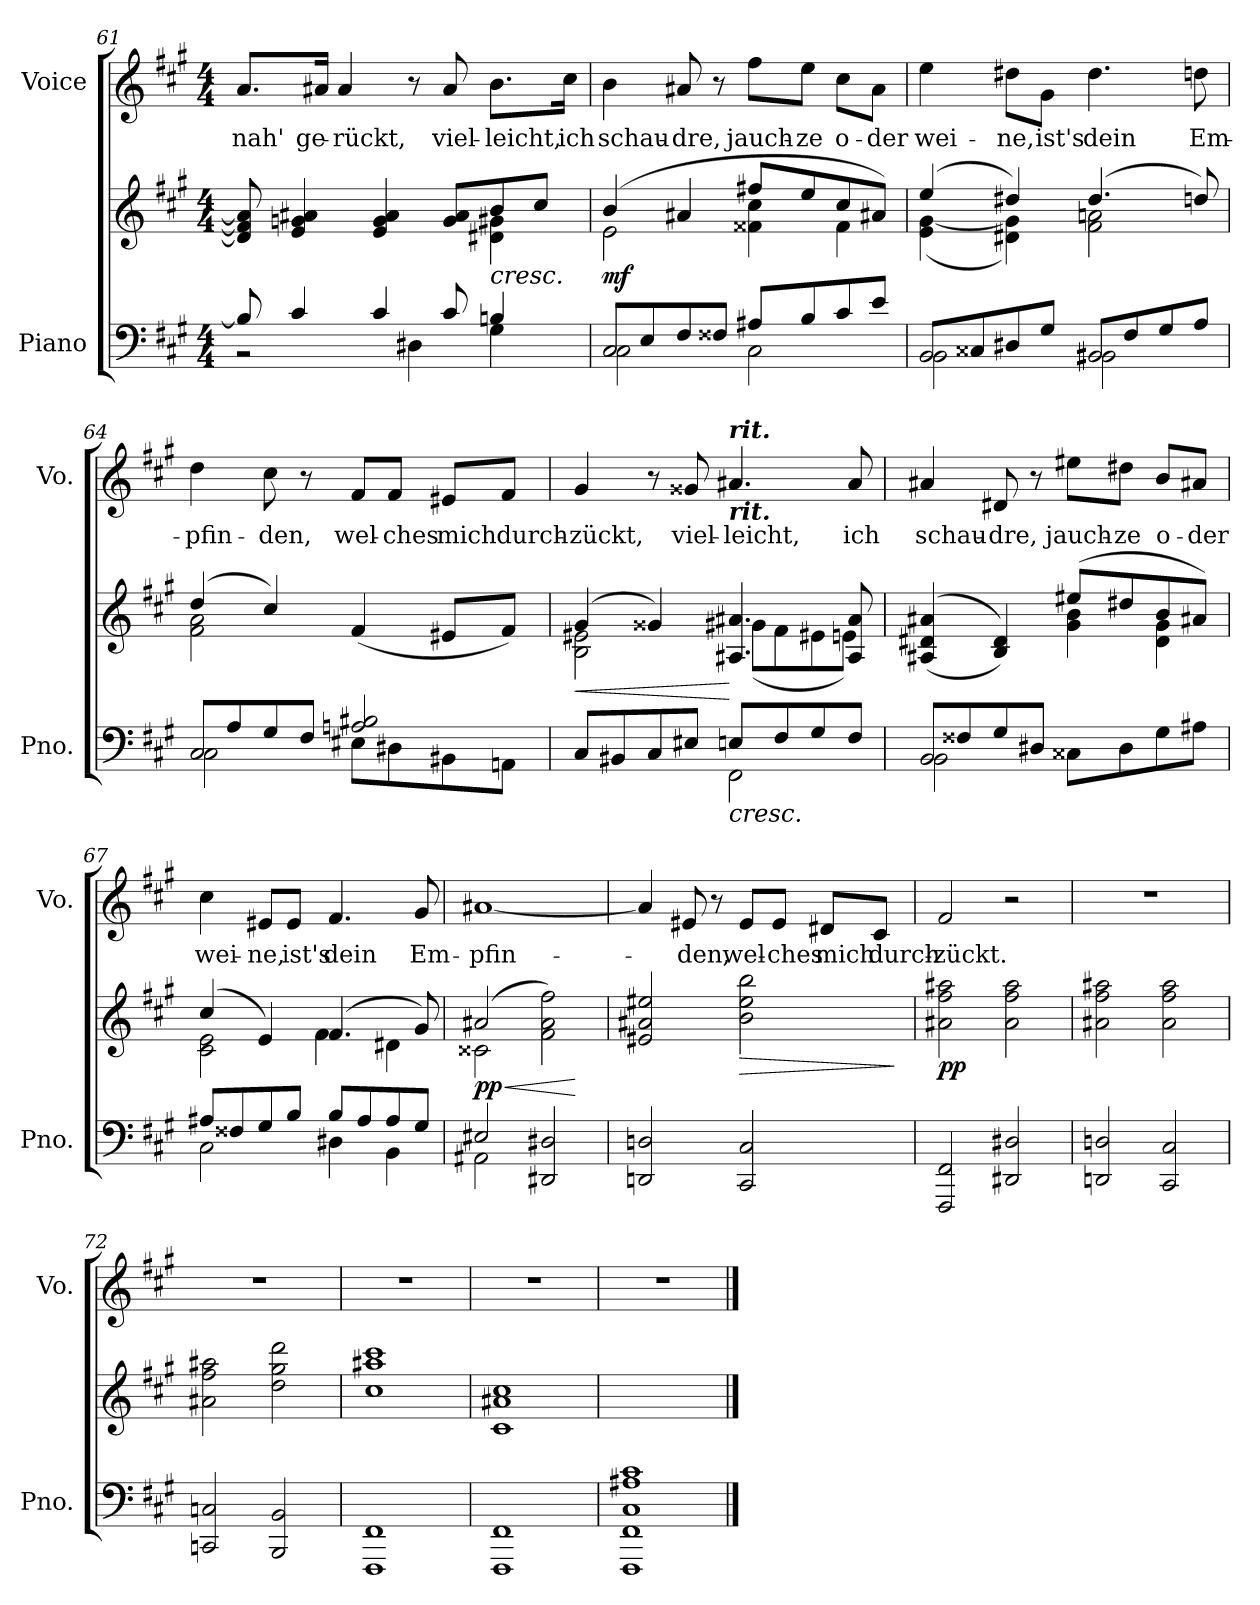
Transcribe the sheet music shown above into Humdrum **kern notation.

**kern	**kern	**dynam	**kern	**text
*part2	*part2	*part2	*part1	*part1
*staff3	*staff2	*staff2/3	*staff1	*staff1
*I"Piano	*	*	*I"Voice	*
*I'Pno.	*	*	*I'Vo.	*
*clefF4	*clefG2	*	*clefG2	*
*k[f#c#g#]	*k[f#c#g#]	*	*k[f#c#g#]	*
*M4/4	*M4/4	*	*M4/4	*
=61	=61	=61	=61	=61
*^	*^	*	*	*
8B#/]	2r	8d#/] 8f#/] 8a/]	2.ryy	.	8.a/L	nah'
4c#/	.	4e/ 4gn/ 4a#X/	.	.	.	.
.	.	.	.	.	16a#X/Jk	ge-
.	.	.	.	.	4a#/	-rückt,
4c#/	.	4e/ 4g/ 4a#/	.	.	.	.
.	4D#X\	.	.	.	8r	.
8c#/	.	8g/ 8a#/L	.	.	8a#/	viel-
!	!	!LO:TX:b:i:t=cresc.	!	!	!	!
4Bn/	4G#\	8b/	4d#X\ 4g#X\	.	8.b\L	-leicht,
.	.	8cc#/J	.	.	.	.
.	.	.	.	.	16cc#\Jk	ich
=62	=62	=62	=62	=62	=62	=62
!LO:N:head=open	!	!	!	!LO:DY:b	!	!
8C#/L	2C#\	(4b/	2e\	mf	4b\	schau-
8E/	.	.	.	.	.	.
8F#/	.	4a#X/	.	.	8a#X/	-dre,
8F##X/J	.	.	.	.	8r	.
8A#X/L	2C#\	8ff#X/L	4f##X\ 4cc#\	.	8ff#\L	jauch-
8B/	.	8ee/	.	.	8ee\J	-ze
8c#/	.	8cc#/	4f##\	.	8cc#\L	o-
8e/J	.	8a#X/J)	.	.	8a#\J	-der
=63	=63	=63	=63	=63	=63	=63
!LO:N:head=open	!	!	!	!	!	!
8BB/L	2BB\	(4ee/	(4e\ [4g#\	.	4ee\	wei-
8C##X/	.	.	.	.	.	.
8D#X/	.	4dd#X/)	4d#X\ 4g#\])	.	8dd#X\L	-ne,
8G#/J	.	.	.	.	8g#\J	ist's
!LO:N:head=open	!	!	!	!	!	!
8BB#X/L	2BB#\	(4.dd#/	2f#\ 2an\	.	4.dd#\	dein
8F#/	.	.	.	.	.	.
8G#/	.	.	.	.	.	.
8A/J	.	8ddn/)	.	.	8ddn\	Em-
=64	=64	=64	=64	=64	=64	=64
!LO:N:head=open	!	!	!	!	!	!
8C#/L	2C#\	(4dd/	2f#\ 2a\	.	4dd\	-pfin-
8A/	.	.	.	.	.	.
8G#/	.	4cc#/)	.	.	8cc#\	-den,
8F#/J	.	.	.	.	8r	.
2An/ 2B#X/	8E#X\L	(<4f#/	2ryy	.	8f#/L	wel-
.	8D#X\	.	.	.	8f#/J	-ches
.	8BB#X\	8e#X/L	.	.	8e#X/L	mich
.	8AAn\J	8f#/J)	.	.	8f#/J	durch-
=65	=65	=65	=65	=65	=65	=65
!	!	!	!	!LO:HP:b	!	!
8C#/L	2ryy	(4g#/	2B\ 2e#X\	<	4g#/	-zückt,
8BB#X/	.	.	.	.	.	.
8C#/	.	4g##X/)	.	.	8r	.
8E#X/J	.	.	.	.	8g##X/	viel-
!	!	!	!	!	!LO:TX:a:Bi:t=rit.	!
!	!	!	!	!	!LO:TX:b:Bi:t=rit.	!
!LO:TX:b:i:t=cresc.	!	!	!	!	!	!
8En/L	2FF#\	4.A#X/ 4.a#X/	(8g#X\L	[	4.a#X/	-leicht,
8F#/	.	.	8f#\	.	.	.
8G#/	.	.	8e#X\	.	.	.
8F#/J	.	8A#/ 8a#/	8en\J)	.	8a#/	ich
=66	=66	=66	=66	=66	=66	=66
!LO:N:head=open	!	!	!	!	!	!
8BB/L	2BB\	((<4A#X/ 4d#X/ 4a#X/	2ryy	.	4a#X/	schau-
8F##X/	.	.	.	.	.	.
8G#/	.	4B/ 4d#/))	.	.	8d#X/	-dre,
8D#X/J	.	.	.	.	8r	.
8C##X\L	2ryy	(8ee#X/L	4g#\ 4b\	.	8ee#X\L	jauch-
8D#\	.	8dd#X/	.	.	8dd#X\J	-ze
8G#\	.	8b/	4d#\ 4g#\	.	8b/L	o-
8A#X\J	.	8a#X/J)	.	.	8a#X/J	-der
=67	=67	=67	=67	=67	=67	=67
8A#X/L	2C#\	(4cc#/	2c#\ 2e\	.	4cc#\	wei-
8F##X/	.	.	.	.	.	.
8G#/	.	4e/)	.	.	8e#X/L	-ne,
8B/J	.	.	.	.	8e#/J	ist's
!	!	!	!LO:N:head=solid	!	!	!
8B/L	4D#X\	(4.f#/	4f#\	.	4.f#/	dein
8A#/	.	.	.	.	.	.
8A#/	4BB\	.	4d#X\	.	.	.
8G#/J	.	8g#/)	.	.	8g#/	Em-
=68	=68	=68	=68	=68	=68	=68
!	!	!	!	!LO:HP:b	!	!
!	!	!	!	!LO:DY:n=1:b	!	!
2E#X/	(2AA#X\	(2a#X/	2c##X\	< pp	[1a#X	-pfin-
2DD#X/ 2D#X/	2ryy	2f#\ 2a#\ 2ff#\)	2ryy	.	.	.
*v	*v	*	*	*	*	*
*	*v	*v	*	*	*
.	.	[	.	.
=69	=69	=69	=69	=69
2DDn/ 2Dn/	2e#X/ 2a#X/ 2ee#X/	.	4a#/]	.
.	.	.	8e#X/	-den,
.	.	.	8r	.
!	!	!LO:HP:b	!	!
2CC#/ 2C#/	2b\ 2ee#\ 2bb\	>	8e#/L	wel-
.	.	.	8e#/J	-ches
.	.	.	8d#X/L	mich
.	.	.	8c#/J	durch-
.	.	]	.	.
=70	=70	=70	=70	=70
!	!	!LO:DY:b	!	!
2FFF#/ 2FF#/	2a#X\ 2ff#\ 2aa#X\	pp	2f#/	-zückt.
2DD#X/ 2D#X/	2a#\ 2ff#\ 2aa#\	.	2r	.
=71	=71	=71	=71	=71
2DDn/ 2Dn/	2a#X\ 2ff#\ 2aa#X\	.	1r	.
2CC#/ 2C#/	2a#\ 2ff#\ 2aa#\	.	.	.
=72	=72	=72	=72	=72
2CCn/ 2Cn/	2a#X\ 2ff#\ 2aa#X\	.	1r	.
2BBB/ 2BB/	2dd\ 2gg#\ 2ddd\	.	.	.
=73	=73	=73	=73	=73
1FFF# 1FF#	1cc# 1aa#X 1ccc#)	.	1r	.
=74	=74	=74	=74	=74
1FFF# 1FF#	1c# 1a#X 1cc#	.	1r	.
=75	=75	=75	=75	=75
*^	*	*	*	*
1C# 1A#X 1c#	1FFF# 1FF#	1ryy	.	1r	.
*v	*v	*	*	*	*
==	==	==	==	==
*-	*-	*-	*-	*-
